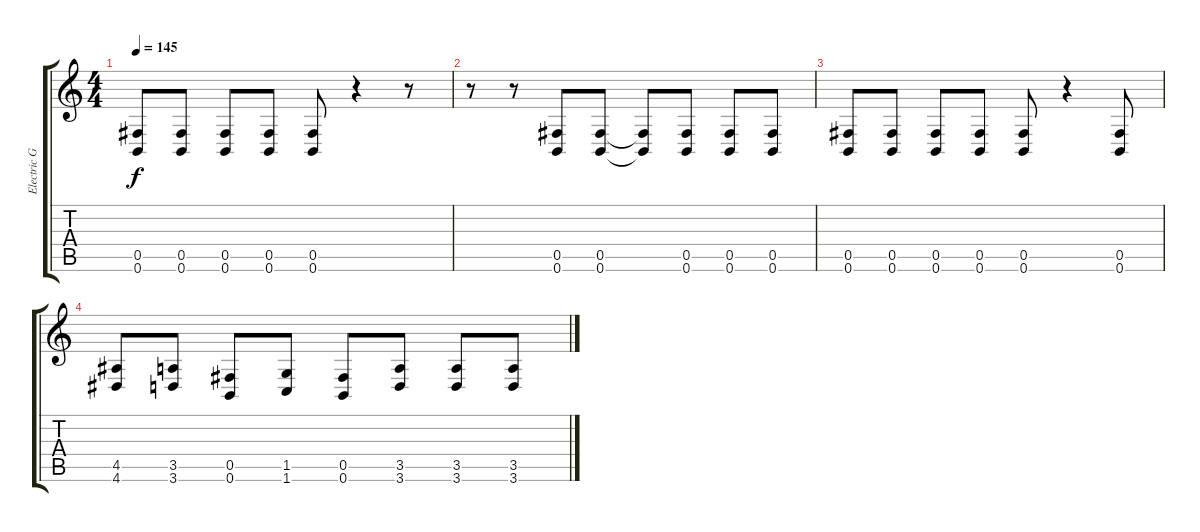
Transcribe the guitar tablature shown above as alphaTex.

\track ("Electric Guitar" "Electric G") {instrument distortionguitar}
\staff {score tabs}
\tuning (Db4 Ab3 E3 B2 Gb2 B1) {hide}
\ts (4 4)
\tempo 145
\clef g2
\ks c
(0.5 0.6).8{dy f} (0.5 0.6).8 (0.5 0.6).8 (0.5 0.6).8 (0.5 0.6).8 r.4 r.8 |
r.8 r.8 (0.5 0.6).8 (0.5 0.6).8 (0.5{t} 0.6{t}).8 (0.5 0.6).8 (0.5 0.6).8 (0.5 0.6).8 |
(0.5 0.6).8 (0.5 0.6).8 (0.5 0.6).8 (0.5 0.6).8 (0.5 0.6).8 r.4 (0.5 0.6).8 |
(4.5 4.6).8 (3.5 3.6).8 (0.5 0.6).8 (1.5 1.6).8 (0.5 0.6).8 (3.5 3.6).8 (3.5 3.6).8 (3.5 3.6).8
